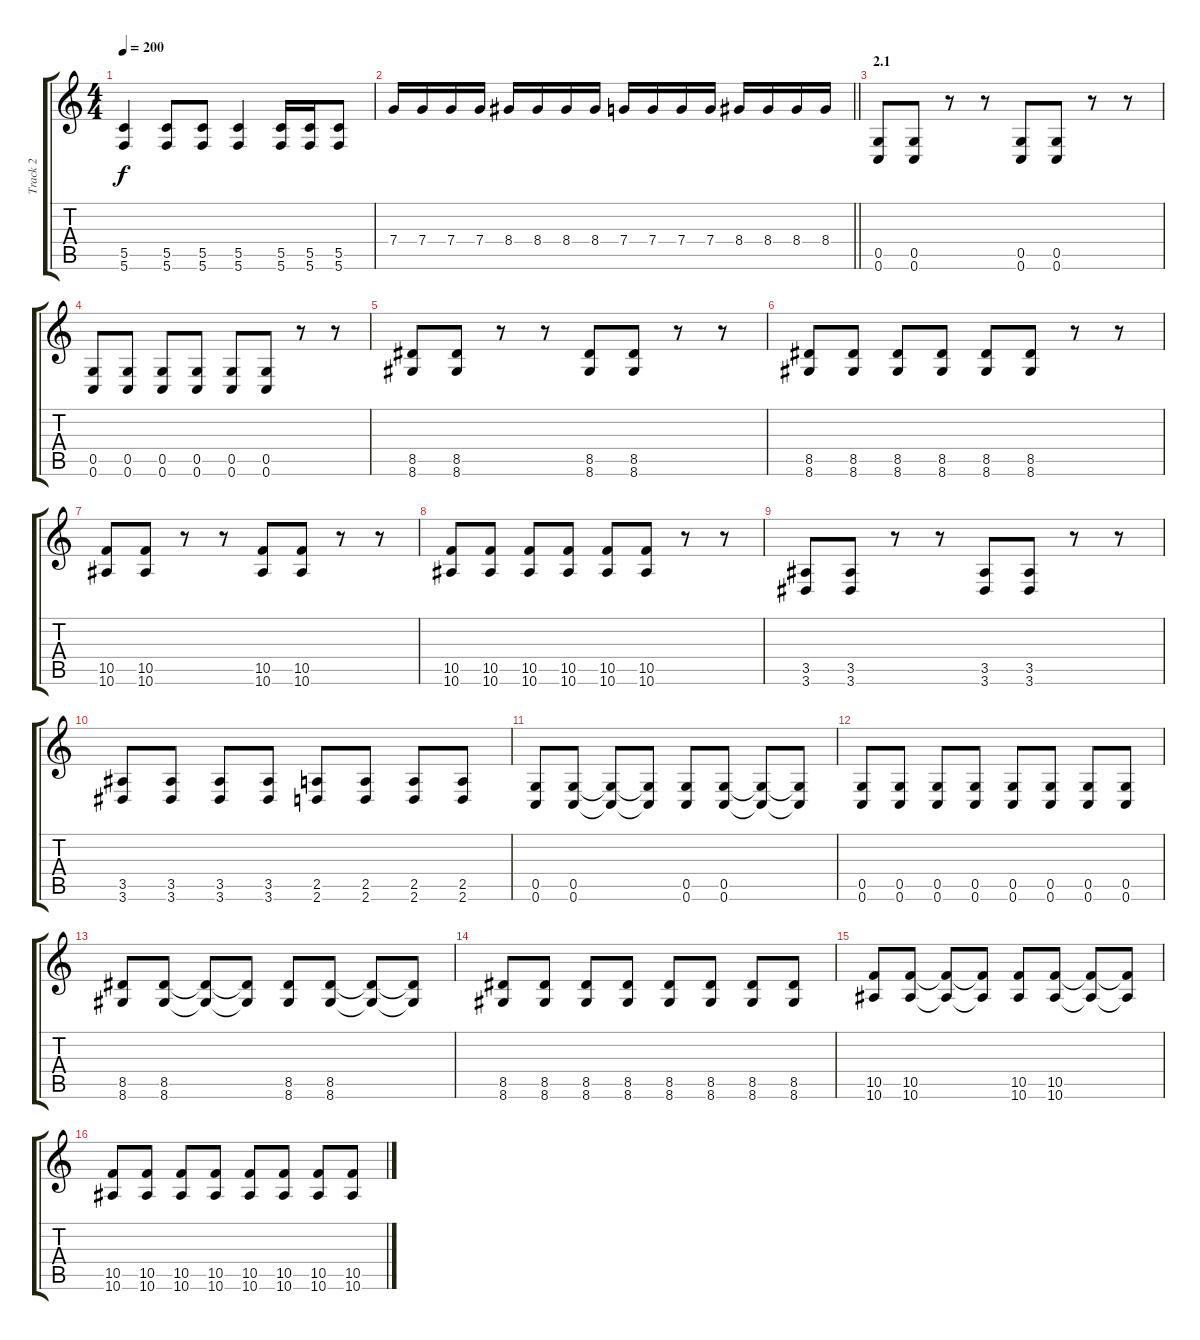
\track ("Track 2" "Track 2") {instrument distortionguitar}
\staff {score tabs}
\tuning (D4 A3 F3 C3 G2 C2) {hide}
\ts (4 4)
\tempo 200
\clef g2
\ks c
(5.5 5.6).4{dy f} (5.5 5.6).8 (5.5 5.6).8 (5.5 5.6).4 (5.5 5.6).16 (5.5 5.6).16 (5.5 5.6).8 |
\barLineRight lightlight
7.4.16 7.4.16 7.4.16 7.4.16 8.4.16 8.4.16 8.4.16 8.4.16 7.4.16 7.4.16 7.4.16 7.4.16 8.4.16 8.4.16 8.4.16 8.4.16 |
\section ("" "2.1")
(0.5 0.6).8 (0.5 0.6).8 r.8 r.8 (0.5 0.6).8 (0.5 0.6).8 r.8 r.8 |
(0.5 0.6).8 (0.5 0.6).8 (0.5 0.6).8 (0.5 0.6).8 (0.5 0.6).8 (0.5 0.6).8 r.8 r.8 |
(8.5 8.6).8 (8.5 8.6).8 r.8 r.8 (8.5 8.6).8 (8.5 8.6).8 r.8 r.8 |
(8.5 8.6).8 (8.5 8.6).8 (8.5 8.6).8 (8.5 8.6).8 (8.5 8.6).8 (8.5 8.6).8 r.8 r.8 |
(10.5 10.6).8 (10.5 10.6).8 r.8 r.8 (10.5 10.6).8 (10.5 10.6).8 r.8 r.8 |
(10.5 10.6).8 (10.5 10.6).8 (10.5 10.6).8 (10.5 10.6).8 (10.5 10.6).8 (10.5 10.6).8 r.8 r.8 |
(3.5 3.6).8 (3.5 3.6).8 r.8 r.8 (3.5 3.6).8 (3.5 3.6).8 r.8 r.8 |
(3.5 3.6).8 (3.5 3.6).8 (3.5 3.6).8 (3.5 3.6).8 (2.5 2.6).8 (2.5 2.6).8 (2.5 2.6).8 (2.5 2.6).8 |
(0.5 0.6).8 (0.5 0.6).8 (0.5{t} 0.6{t}).8 (0.5{t} 0.6{t}).8 (0.5 0.6).8 (0.5 0.6).8 (0.5{t} 0.6{t}).8 (0.5{t} 0.6{t}).8 |
(0.5 0.6).8 (0.5 0.6).8 (0.5 0.6).8 (0.5 0.6).8 (0.5 0.6).8 (0.5 0.6).8 (0.5 0.6).8 (0.5 0.6).8 |
(8.5 8.6).8 (8.5 8.6).8 (8.5{t} 8.6{t}).8 (8.5{t} 8.6{t}).8 (8.5 8.6).8 (8.5 8.6).8 (8.5{t} 8.6{t}).8 (8.5{t} 8.6{t}).8 |
(8.5 8.6).8 (8.5 8.6).8 (8.5 8.6).8 (8.5 8.6).8 (8.5 8.6).8 (8.5 8.6).8 (8.5 8.6).8 (8.5 8.6).8 |
(10.5 10.6).8 (10.5 10.6).8 (10.5{t} 10.6{t}).8 (10.5{t} 10.6{t}).8 (10.5 10.6).8 (10.5 10.6).8 (10.5{t} 10.6{t}).8 (10.5{t} 10.6{t}).8 |
(10.5 10.6).8 (10.5 10.6).8 (10.5 10.6).8 (10.5 10.6).8 (10.5 10.6).8 (10.5 10.6).8 (10.5 10.6).8 (10.5 10.6).8
